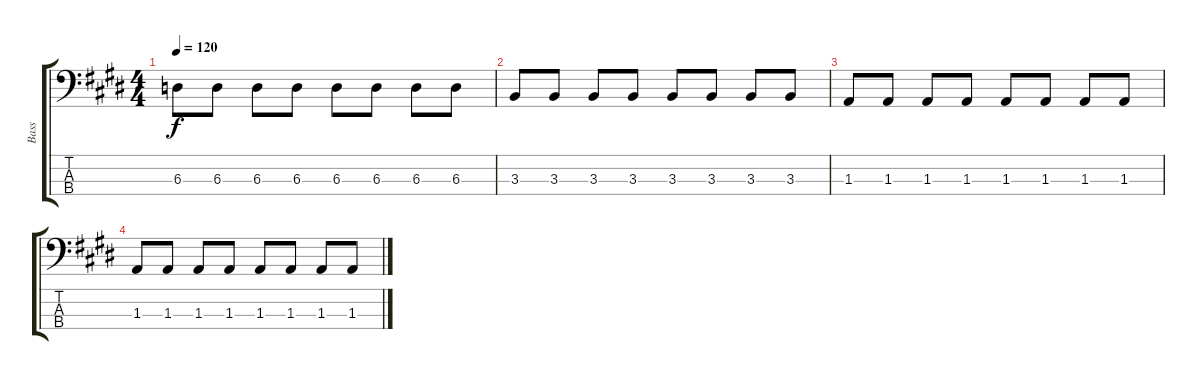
\track ("Bass" "Bass") {instrument electricbassfinger}
\staff {score tabs}
\tuning (Gb2 Db2 Ab1 Eb1) {hide}
\ts (4 4)
\tempo 120
\clef f4
\ks e
6.3.8{dy f} 6.3.8 6.3.8 6.3.8 6.3.8 6.3.8 6.3.8 6.3.8 |
3.3.8 3.3.8 3.3.8 3.3.8 3.3.8 3.3.8 3.3.8 3.3.8 |
1.3.8 1.3.8 1.3.8 1.3.8 1.3.8 1.3.8 1.3.8 1.3.8 |
1.3.8 1.3.8 1.3.8 1.3.8 1.3.8 1.3.8 1.3.8 1.3.8
